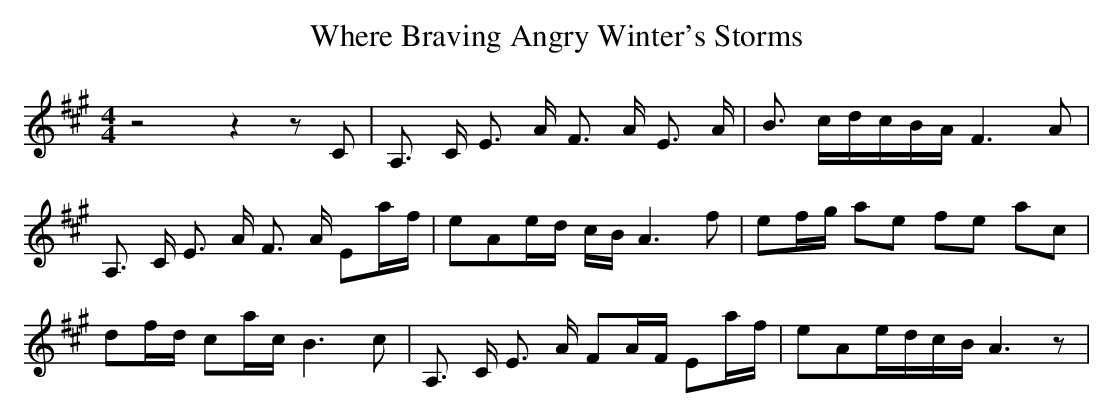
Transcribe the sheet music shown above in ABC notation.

X:1
T:Where Braving Angry Winter's Storms
M:4/4
L:1/16
K:A
 z8 z4 z2 C2| A,3 C E3 A F3 A E3 A| B3 cd-cB-A F6 A2| A,3 C E3 A F3 A E2a-f|\
 e2A2e-d cB A6 f2| e2f-g a2e2 f2e2 a2c2| d2f-d c2a-c B6 c2| A,3 C E3 A F2A-F E2a-f|\
 e2A2e-dc-B A6 z2|
